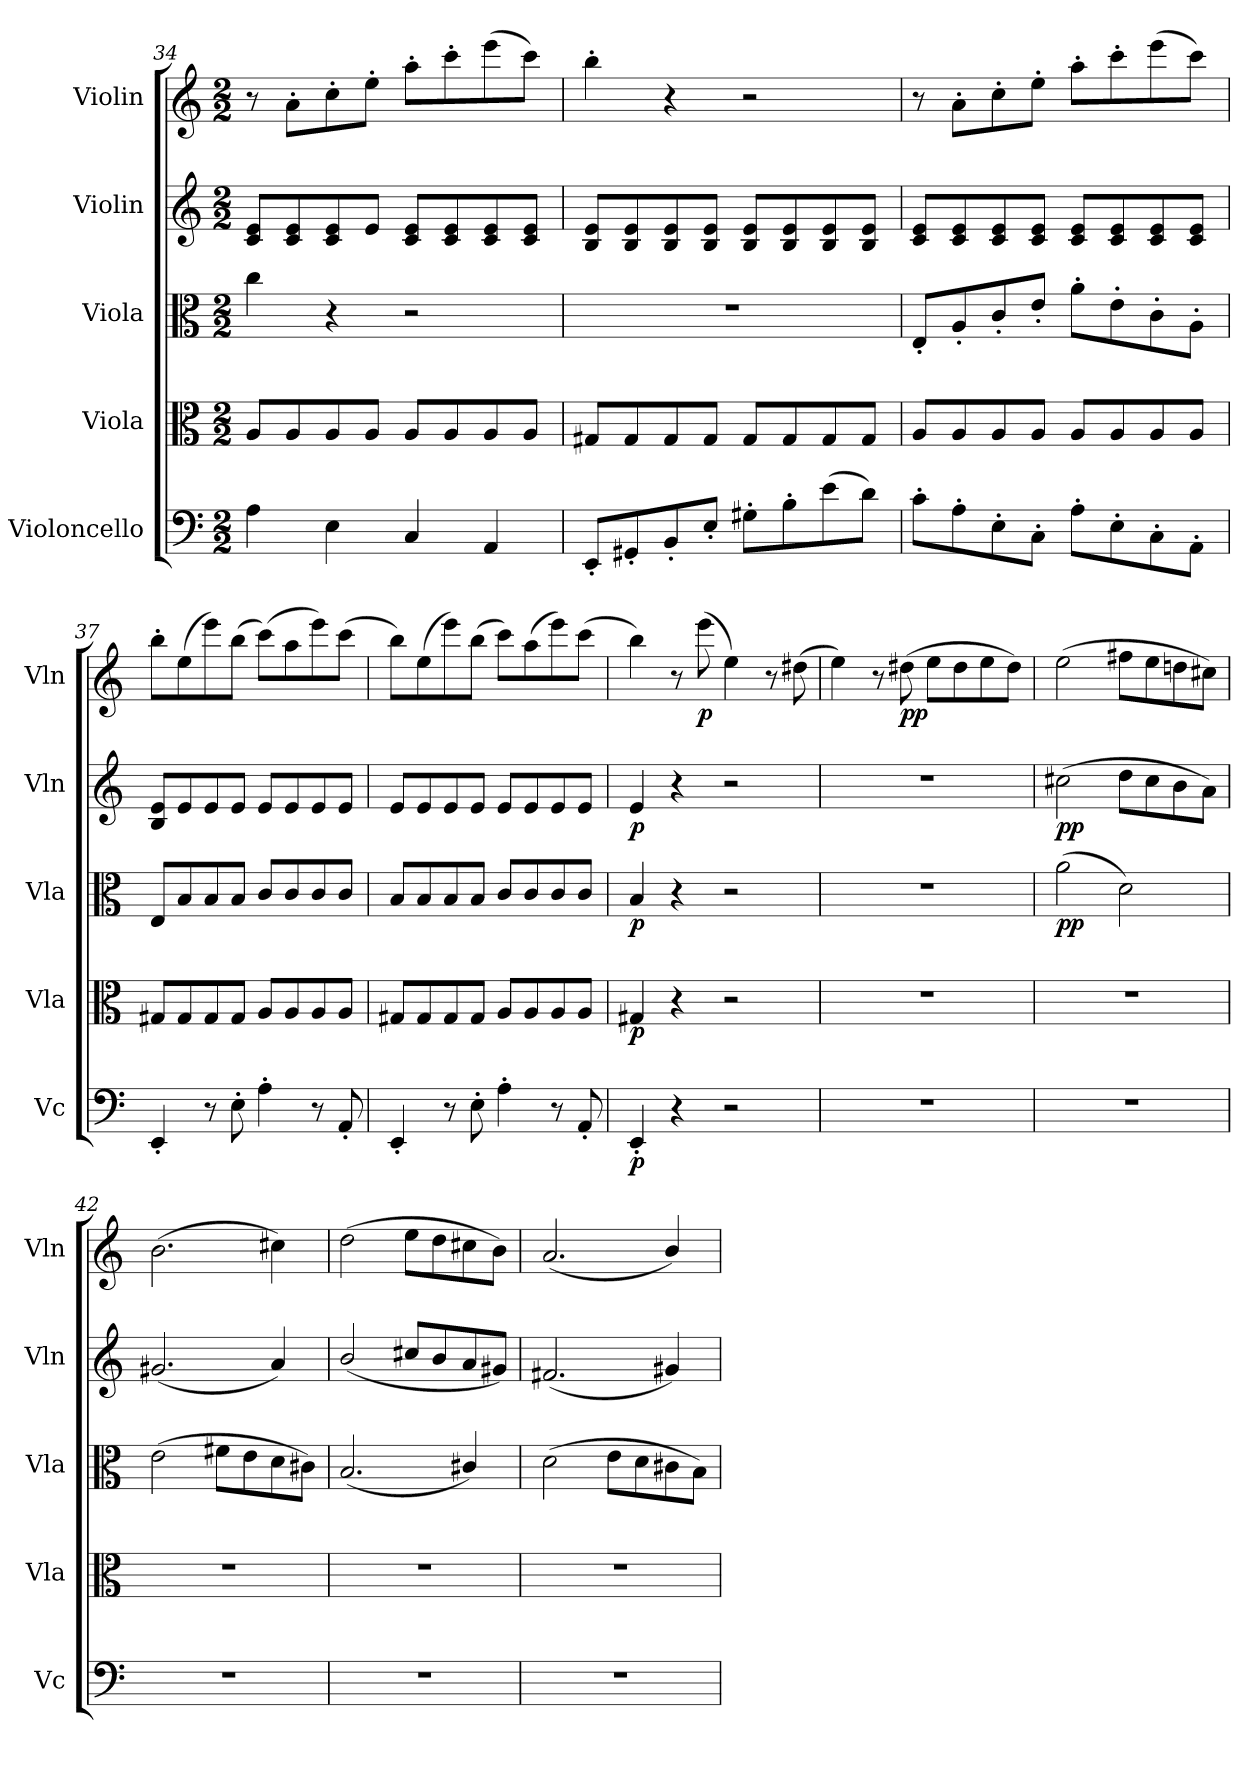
**kern	**dynam	**kern	**dynam	**kern	**dynam	**kern	**dynam	**kern	**dynam
*part5	*part5	*part4	*part4	*part3	*part3	*part2	*part2	*part1	*part1
*staff5	*staff5	*staff4	*staff4	*staff3	*staff3	*staff2	*staff2	*staff1	*staff1
*I"Violoncello	*	*I"Viola	*	*I"Viola	*	*I"Violin	*	*I"Violin	*
*I'Vc	*	*I'Vla	*	*I'Vla	*	*I'Vln	*	*I'Vln	*
*clefF4	*	*clefC3	*	*clefC3	*	*clefG2	*	*clefG2	*
*k[]	*	*k[]	*	*k[]	*	*k[]	*	*k[]	*
*M2/2	*	*M2/2	*	*M2/2	*	*M2/2	*	*M2/2	*
=34	=34	=34	=34	=34	=34	=34	=34	=34	=34
4A\	.	8A/L	.	4cc\	.	8c/ 8e/L	.	8r	.
.	.	8A/	.	.	.	8c/ 8e/	.	8a'\L	.
4E\	.	8A/	.	4r	.	8c/ 8e/	.	8cc'\	.
.	.	8A/J	.	.	.	8e/J	.	8ee'\J	.
4C/	.	8A/L	.	2r	.	8c/ 8e/L	.	8aa'\L	.
.	.	8A/	.	.	.	8c/ 8e/	.	8ccc'\	.
4AA/	.	8A/	.	.	.	8c/ 8e/	.	(8eee\	.
.	.	8A/J	.	.	.	8c/ 8e/J	.	8ccc\J)	.
=35	=35	=35	=35	=35	=35	=35	=35	=35	=35
8EE'/L	.	8G#X/L	.	1r	.	8B/ 8e/L	.	4bb'\	.
8GG#X'/	.	8G#/	.	.	.	8B/ 8e/	.	.	.
8BB'/	.	8G#/	.	.	.	8B/ 8e/	.	4r	.
8E'/J	.	8G#/J	.	.	.	8B/ 8e/J	.	.	.
8G#X'\L	.	8G#/L	.	.	.	8B/ 8e/L	.	2r	.
8B'\	.	8G#/	.	.	.	8B/ 8e/	.	.	.
(8e\	.	8G#/	.	.	.	8B/ 8e/	.	.	.
8d\J)	.	8G#/J	.	.	.	8B/ 8e/J	.	.	.
=36	=36	=36	=36	=36	=36	=36	=36	=36	=36
8c'\L	.	8A/L	.	8E'/L	.	8c/ 8e/L	.	8r	.
8A'\	.	8A/	.	8A'/	.	8c/ 8e/	.	8a'\L	.
8E'\	.	8A/	.	8c'/	.	8c/ 8e/	.	8cc'\	.
8C'\J	.	8A/J	.	8e'/J	.	8c/ 8e/J	.	8ee'\J	.
8A'\L	.	8A/L	.	8a'\L	.	8c/ 8e/L	.	8aa'\L	.
8E'\	.	8A/	.	8e'\	.	8c/ 8e/	.	8ccc'\	.
8C'\	.	8A/	.	8c'\	.	8c/ 8e/	.	(8eee\	.
8AA'\J	.	8A/J	.	8A'\J	.	8c/ 8e/J	.	8ccc\J)	.
=37	=37	=37	=37	=37	=37	=37	=37	=37	=37
4EE'/	.	8G#X/L	.	8E/L	.	8B/ 8e/L	.	8bb'\L	.
.	.	8G#/	.	8B/	.	8e/	.	(8ee\	.
8r	.	8G#/	.	8B/	.	8e/	.	8eee\)	.
8E'\	.	8G#/J	.	8B/J	.	8e/J	.	(8bb\J	.
4A'\	.	8A/L	.	8c/L	.	8e/L	.	(8ccc\L)	.
.	.	8A/	.	8c/	.	8e/	.	8aa\	.
8r	.	8A/	.	8c/	.	8e/	.	8eee\)	.
8AA'/	.	8A/J	.	8c/J	.	8e/J	.	(8ccc\J	.
=38	=38	=38	=38	=38	=38	=38	=38	=38	=38
4EE'/	.	8G#X/L	.	8B/L	.	8e/L	.	8bb\L)	.
.	.	8G#/	.	8B/	.	8e/	.	(8ee\	.
8r	.	8G#/	.	8B/	.	8e/	.	8eee\)	.
8E'\	.	8G#/J	.	8B/J	.	8e/J	.	(8bb\J	.
4A'\	.	8A/L	.	8c/L	.	8e/L	.	8ccc\L)	.
.	.	8A/	.	8c/	.	8e/	.	(8aa\	.
8r	.	8A/	.	8c/	.	8e/	.	8eee\)	.
8AA'/	.	8A/J	.	8c/J	.	8e/J	.	(8ccc\J	.
=39	=39	=39	=39	=39	=39	=39	=39	=39	=39
4EE'/	p	4G#X/	p	4B/	p	4e/	p	4bb\)	.
4r	.	4r	.	4r	.	4r	.	8r	.
.	.	.	.	.	.	.	.	(8eee\	p
2r	.	2r	.	2r	.	2r	.	4ee\)	.
.	.	.	.	.	.	.	.	8r	.
.	.	.	.	.	.	.	.	(8dd#X\	.
=40	=40	=40	=40	=40	=40	=40	=40	=40	=40
1r	.	1r	.	1r	.	1r	.	4ee\)	.
.	.	.	.	.	.	.	.	8r	.
.	.	.	.	.	.	.	.	(8dd#X\	pp
.	.	.	.	.	.	.	.	8ee\L	.
.	.	.	.	.	.	.	.	8dd#\	.
.	.	.	.	.	.	.	.	8ee\	.
.	.	.	.	.	.	.	.	8dd#\J)	.
=41	=41	=41	=41	=41	=41	=41	=41	=41	=41
1r	.	1r	.	(2a\	pp	(2cc#X\	pp	(2ee\	.
.	.	.	.	2d\)	.	8dd\L	.	8ff#X\L	.
.	.	.	.	.	.	8cc#\	.	8ee\	.
.	.	.	.	.	.	8b\	.	8ddn\	.
.	.	.	.	.	.	8a\J)	.	8cc#X\J)	.
=42	=42	=42	=42	=42	=42	=42	=42	=42	=42
1r	.	1r	.	(2e\	.	(2.g#X/	.	(2.b\	.
.	.	.	.	8f#X\L	.	.	.	.	.
.	.	.	.	8e\	.	.	.	.	.
.	.	.	.	8d\	.	4a/)	.	4cc#X\)	.
.	.	.	.	8c#X\J)	.	.	.	.	.
=43	=43	=43	=43	=43	=43	=43	=43	=43	=43
1r	.	1r	.	(2.B/	.	(2b/	.	(2dd\	.
.	.	.	.	.	.	8cc#X/L	.	8ee\L	.
.	.	.	.	.	.	8b/	.	8dd\	.
.	.	.	.	4c#X/)	.	8a/	.	8cc#X\	.
.	.	.	.	.	.	8g#X/J)	.	8b\J)	.
=44	=44	=44	=44	=44	=44	=44	=44	=44	=44
1r	.	1r	.	(2d\	.	(2.f#X/	.	(2.a/	.
.	.	.	.	8e\L	.	.	.	.	.
.	.	.	.	8d\	.	.	.	.	.
.	.	.	.	8c#X\	.	4g#X/)	.	4b/)	.
.	.	.	.	8B\J)	.	.	.	.	.
=	=	=	=	=	=	=	=	=	=
*-	*-	*-	*-	*-	*-	*-	*-	*-	*-
